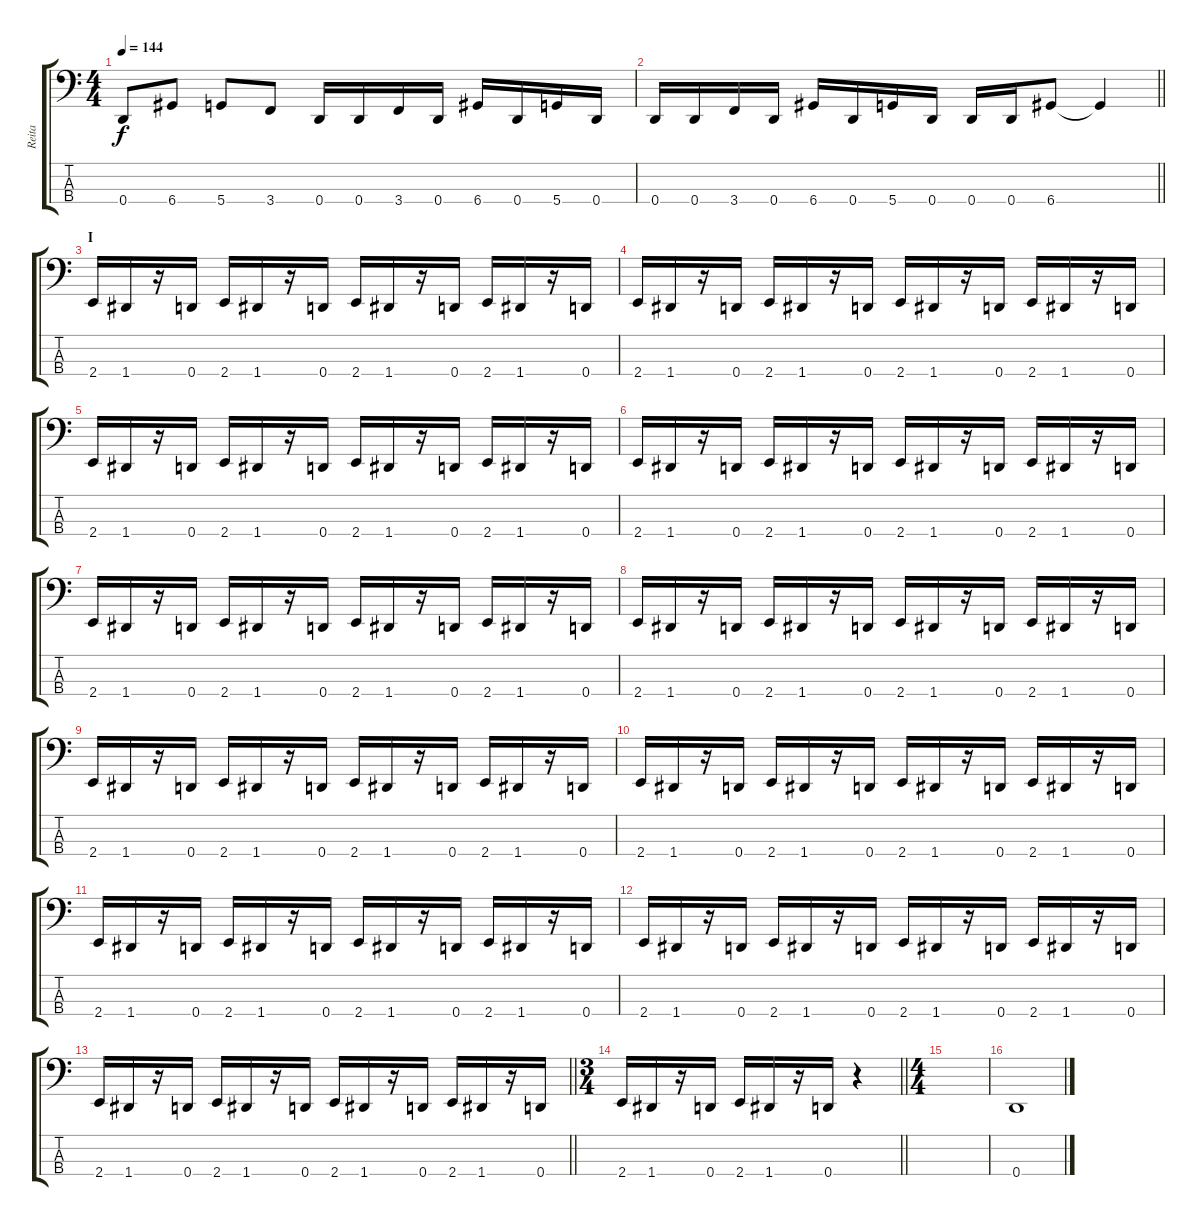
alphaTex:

\track ("Reita" "Reita") {instrument electricbasspick}
\staff {score tabs}
\tuning (F2 C2 G1 D1) {hide}
\ts (4 4)
\tempo 144
\clef f4
\ks c
0.4.8{dy f} 6.4.8 5.4.8 3.4.8 0.4.16 0.4.16 3.4.16 0.4.16 6.4.16 0.4.16 5.4.16 0.4.16 |
\barLineRight lightlight
0.4.16 0.4.16 3.4.16 0.4.16 6.4.16 0.4.16 5.4.16 0.4.16 0.4.16 0.4.16 6.4.8 6.4{t}.4 |
\section ("" "I")
2.4.16 1.4.16 r.16 0.4.16 2.4.16 1.4.16 r.16 0.4.16 2.4.16 1.4.16 r.16 0.4.16 2.4.16 1.4.16 r.16 0.4.16 |
2.4.16 1.4.16 r.16 0.4.16 2.4.16 1.4.16 r.16 0.4.16 2.4.16 1.4.16 r.16 0.4.16 2.4.16 1.4.16 r.16 0.4.16 |
2.4.16 1.4.16 r.16 0.4.16 2.4.16 1.4.16 r.16 0.4.16 2.4.16 1.4.16 r.16 0.4.16 2.4.16 1.4.16 r.16 0.4.16 |
2.4.16 1.4.16 r.16 0.4.16 2.4.16 1.4.16 r.16 0.4.16 2.4.16 1.4.16 r.16 0.4.16 2.4.16 1.4.16 r.16 0.4.16 |
2.4.16 1.4.16 r.16 0.4.16 2.4.16 1.4.16 r.16 0.4.16 2.4.16 1.4.16 r.16 0.4.16 2.4.16 1.4.16 r.16 0.4.16 |
2.4.16 1.4.16 r.16 0.4.16 2.4.16 1.4.16 r.16 0.4.16 2.4.16 1.4.16 r.16 0.4.16 2.4.16 1.4.16 r.16 0.4.16 |
2.4.16 1.4.16 r.16 0.4.16 2.4.16 1.4.16 r.16 0.4.16 2.4.16 1.4.16 r.16 0.4.16 2.4.16 1.4.16 r.16 0.4.16 |
2.4.16 1.4.16 r.16 0.4.16 2.4.16 1.4.16 r.16 0.4.16 2.4.16 1.4.16 r.16 0.4.16 2.4.16 1.4.16 r.16 0.4.16 |
2.4.16 1.4.16 r.16 0.4.16 2.4.16 1.4.16 r.16 0.4.16 2.4.16 1.4.16 r.16 0.4.16 2.4.16 1.4.16 r.16 0.4.16 |
2.4.16 1.4.16 r.16 0.4.16 2.4.16 1.4.16 r.16 0.4.16 2.4.16 1.4.16 r.16 0.4.16 2.4.16 1.4.16 r.16 0.4.16 |
\barLineRight lightlight
2.4.16 1.4.16 r.16 0.4.16 2.4.16 1.4.16 r.16 0.4.16 2.4.16 1.4.16 r.16 0.4.16 2.4.16 1.4.16 r.16 0.4.16 |
\ts (3 4)
\barLineRight lightlight
2.4.16 1.4.16 r.16 0.4.16 2.4.16 1.4.16 r.16 0.4.16 r.4 |
\ts (4 4)
|
0.4.1
